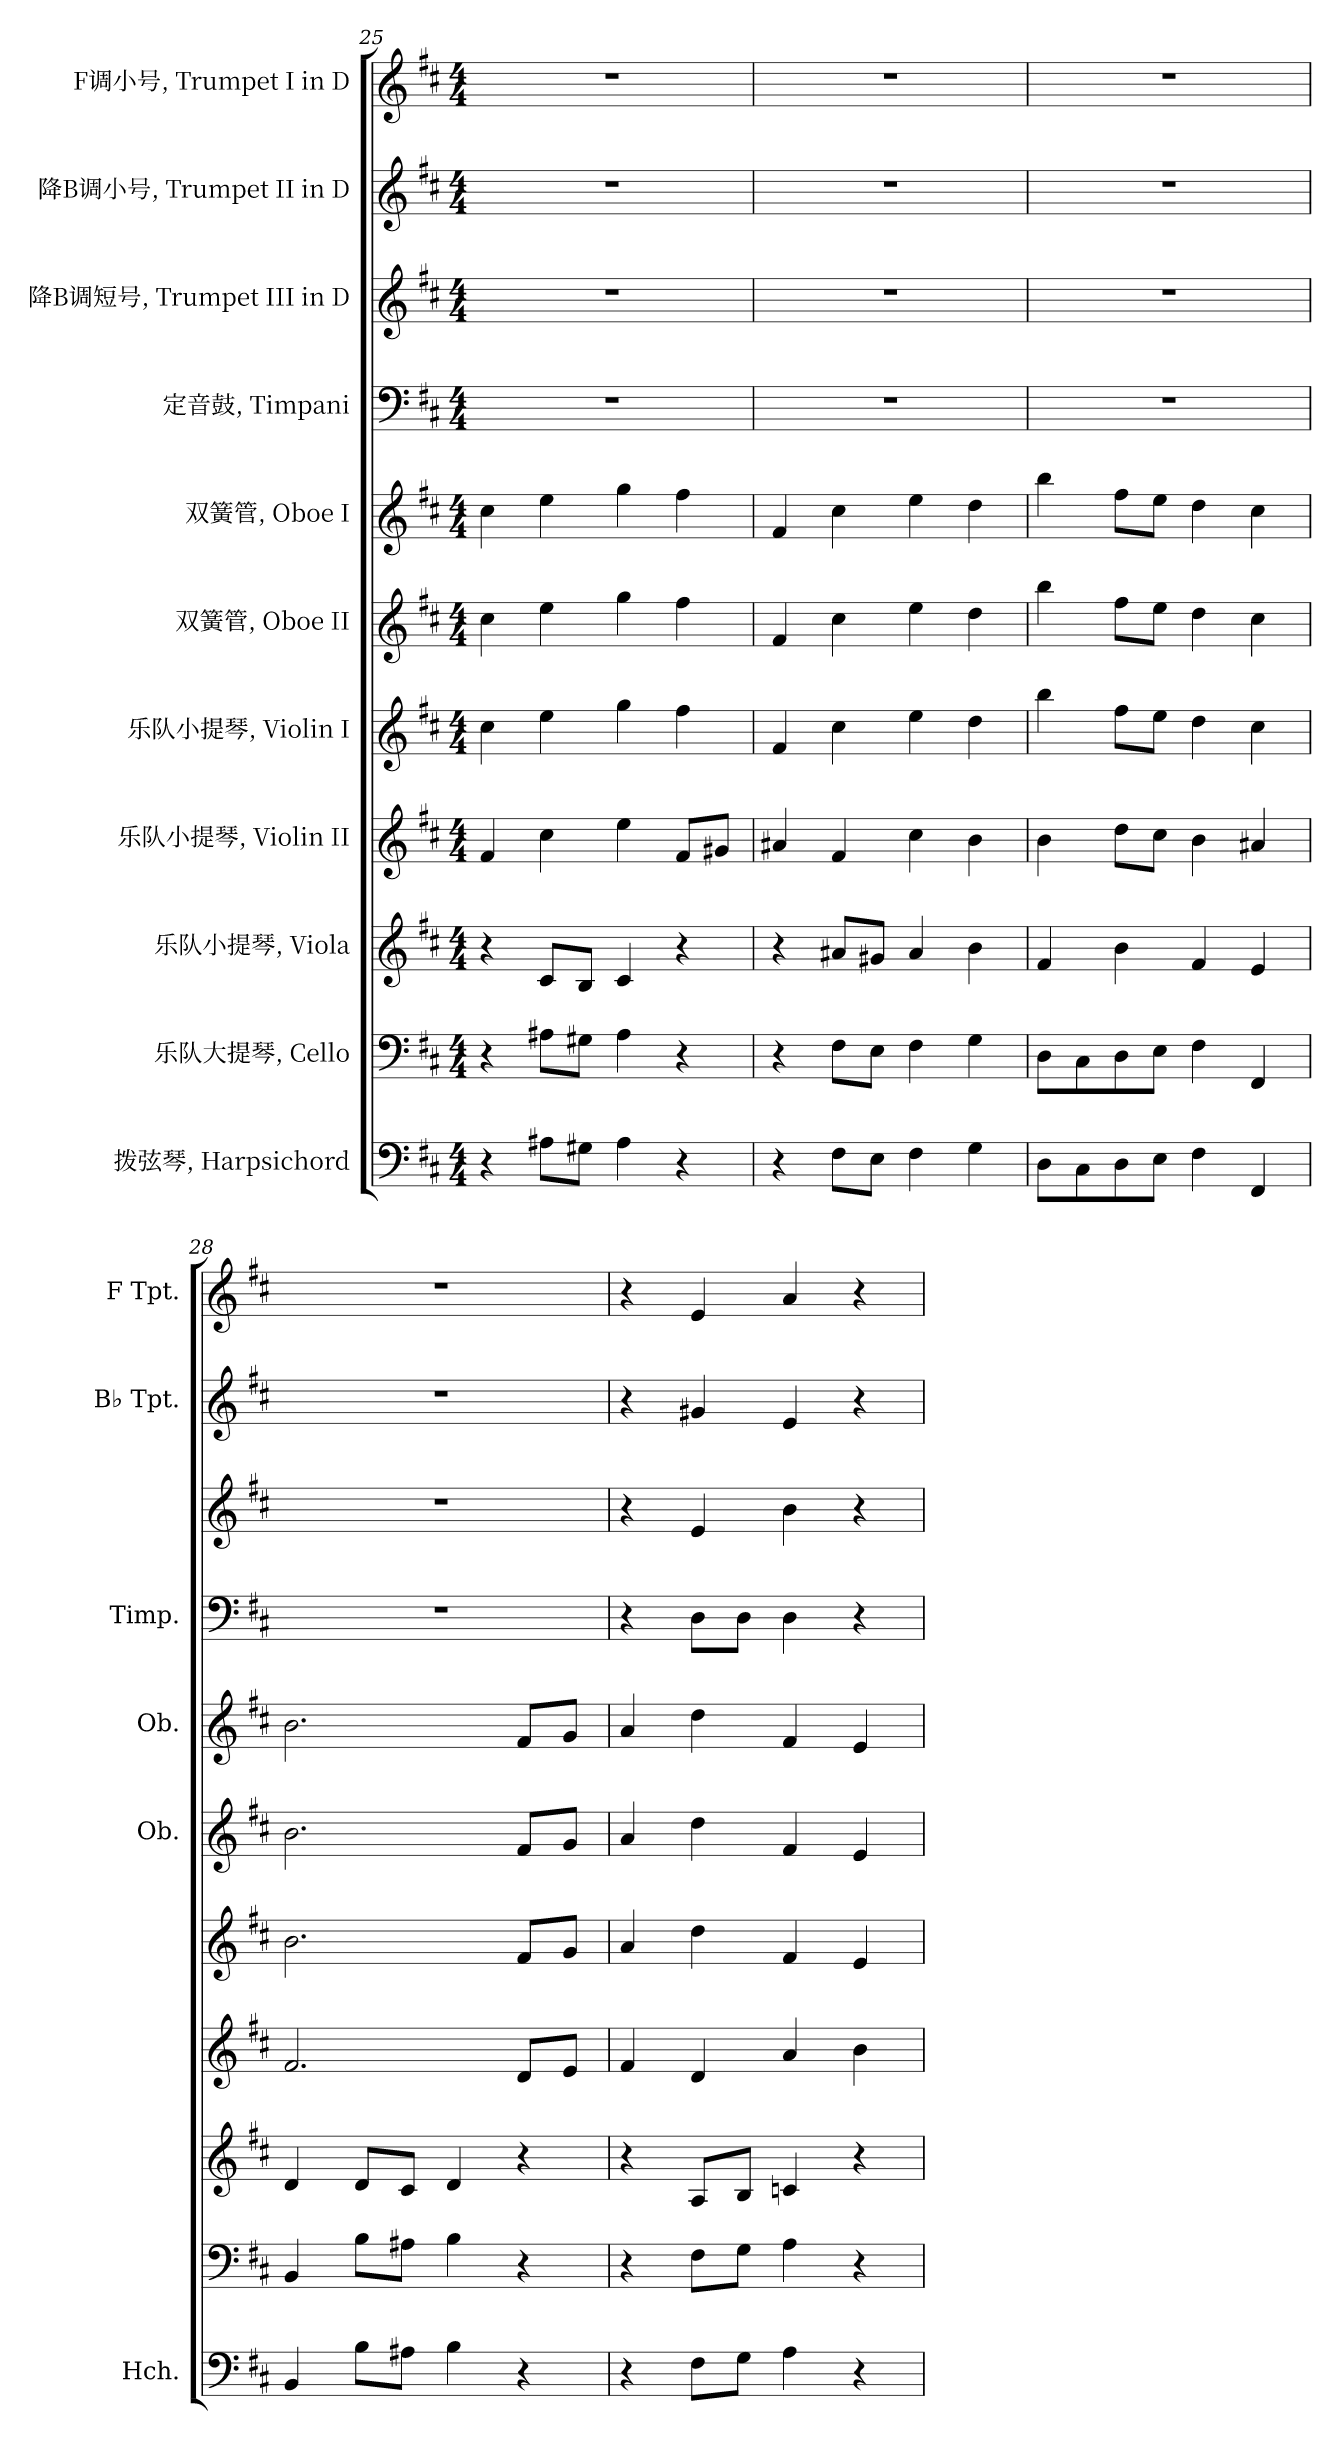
**kern	**kern	**kern	**kern	**kern	**kern	**kern	**kern	**kern	**kern	**kern
*part11	*part10	*part9	*part8	*part7	*part6	*part5	*part4	*part3	*part2	*part1
*staff11	*staff10	*staff9	*staff8	*staff7	*staff6	*staff5	*staff4	*staff3	*staff2	*staff1
*I"拨弦琴, Harpsichord	*I"乐队大提琴, Cello	*I"乐队小提琴, Viola	*I"乐队小提琴, Violin II	*I"乐队小提琴, Violin I	*I"双簧管, Oboe II	*I"双簧管, Oboe I	*I"定音鼓, Timpani	*I"降B调短号, Trumpet III in D	*I"降B调小号, Trumpet II in D	*I"F调小号, Trumpet I in D
*I'Hch.	*	*	*	*	*I'Ob.	*I'Ob.	*I'Timp.	*	*I'B♭ Tpt.	*I'F Tpt.
*clefF4	*clefF4	*clefG2	*clefG2	*clefG2	*clefG2	*clefG2	*clefF4	*clefG2	*clefG2	*clefG2
*	*	*	*	*	*	*	*	*ITrd1c2	*ITrd1c2	*ITrd-3c-5
*k[f#c#]	*k[f#c#]	*k[f#c#]	*k[f#c#]	*k[f#c#]	*k[f#c#]	*k[f#c#]	*k[f#c#]	*k[]	*k[]	*k[f#]
*M4/4	*M4/4	*M4/4	*M4/4	*M4/4	*M4/4	*M4/4	*M4/4	*M4/4	*M4/4	*M4/4
=25	=25	=25	=25	=25	=25	=25	=25	=25	=25	=25
4r	4r	4r	4f#/	4cc#\	4cc#\	4cc#\	1r	1r	1r	1r
8A#X\L	8A#X\L	8c#/L	4cc#\	4ee\	4ee\	4ee\	.	.	.	.
8G#X\J	8G#X\J	8B/J	.	.	.	.	.	.	.	.
4A#\	4A#\	4c#/	4ee\	4gg\	4gg\	4gg\	.	.	.	.
4r	4r	4r	8f#/L	4ff#\	4ff#\	4ff#\	.	.	.	.
.	.	.	8g#X/J	.	.	.	.	.	.	.
=26	=26	=26	=26	=26	=26	=26	=26	=26	=26	=26
4r	4r	4r	4a#X/	4f#/	4f#/	4f#/	1r	1r	1r	1r
8F#\L	8F#\L	8a#X/L	4f#/	4cc#\	4cc#\	4cc#\	.	.	.	.
8E\J	8E\J	8g#X/J	.	.	.	.	.	.	.	.
4F#\	4F#\	4a#/	4cc#\	4ee\	4ee\	4ee\	.	.	.	.
4G\	4G\	4b\	4b\	4dd\	4dd\	4dd\	.	.	.	.
=27	=27	=27	=27	=27	=27	=27	=27	=27	=27	=27
8D\L	8D\L	4f#/	4b\	4bb\	4bb\	4bb\	1r	1r	1r	1r
8C#\	8C#\	.	.	.	.	.	.	.	.	.
8D\	8D\	4b\	8dd\L	8ff#\L	8ff#\L	8ff#\L	.	.	.	.
8E\J	8E\J	.	8cc#\J	8ee\J	8ee\J	8ee\J	.	.	.	.
4F#\	4F#\	4f#/	4b\	4dd\	4dd\	4dd\	.	.	.	.
4FF#/	4FF#/	4e/	4a#X/	4cc#\	4cc#\	4cc#\	.	.	.	.
!!LO:PB:g=z
=28	=28	=28	=28	=28	=28	=28	=28	=28	=28	=28
4BB/	4BB/	4d/	2.f#/	2.b\	2.b\	2.b\	1r	1r	1r	1r
8B\L	8B\L	8d/L	.	.	.	.	.	.	.	.
8A#X\J	8A#X\J	8c#/J	.	.	.	.	.	.	.	.
4B\	4B\	4d/	.	.	.	.	.	.	.	.
4r	4r	4r	8d/L	8f#/L	8f#/L	8f#/L	.	.	.	.
.	.	.	8e/J	8g/J	8g/J	8g/J	.	.	.	.
=29	=29	=29	=29	=29	=29	=29	=29	=29	=29	=29
4r	4r	4r	4f#/	4a/	4a/	4a/	4r	4r	4r	4r
8F#\L	8F#\L	8A/L	4d/	4dd\	4dd\	4dd\	8D\L	4d/	4f#X/	4a/
8G\J	8G\J	8B/J	.	.	.	.	8D\J	.	.	.
4A\	4A\	4cn/	4a/	4f#/	4f#/	4f#/	4D\	4a\	4d/	4dd/
4r	4r	4r	4b\	4e/	4e/	4e/	4r	4r	4r	4r
=	=	=	=	=	=	=	=	=	=	=
*-	*-	*-	*-	*-	*-	*-	*-	*-	*-	*-
